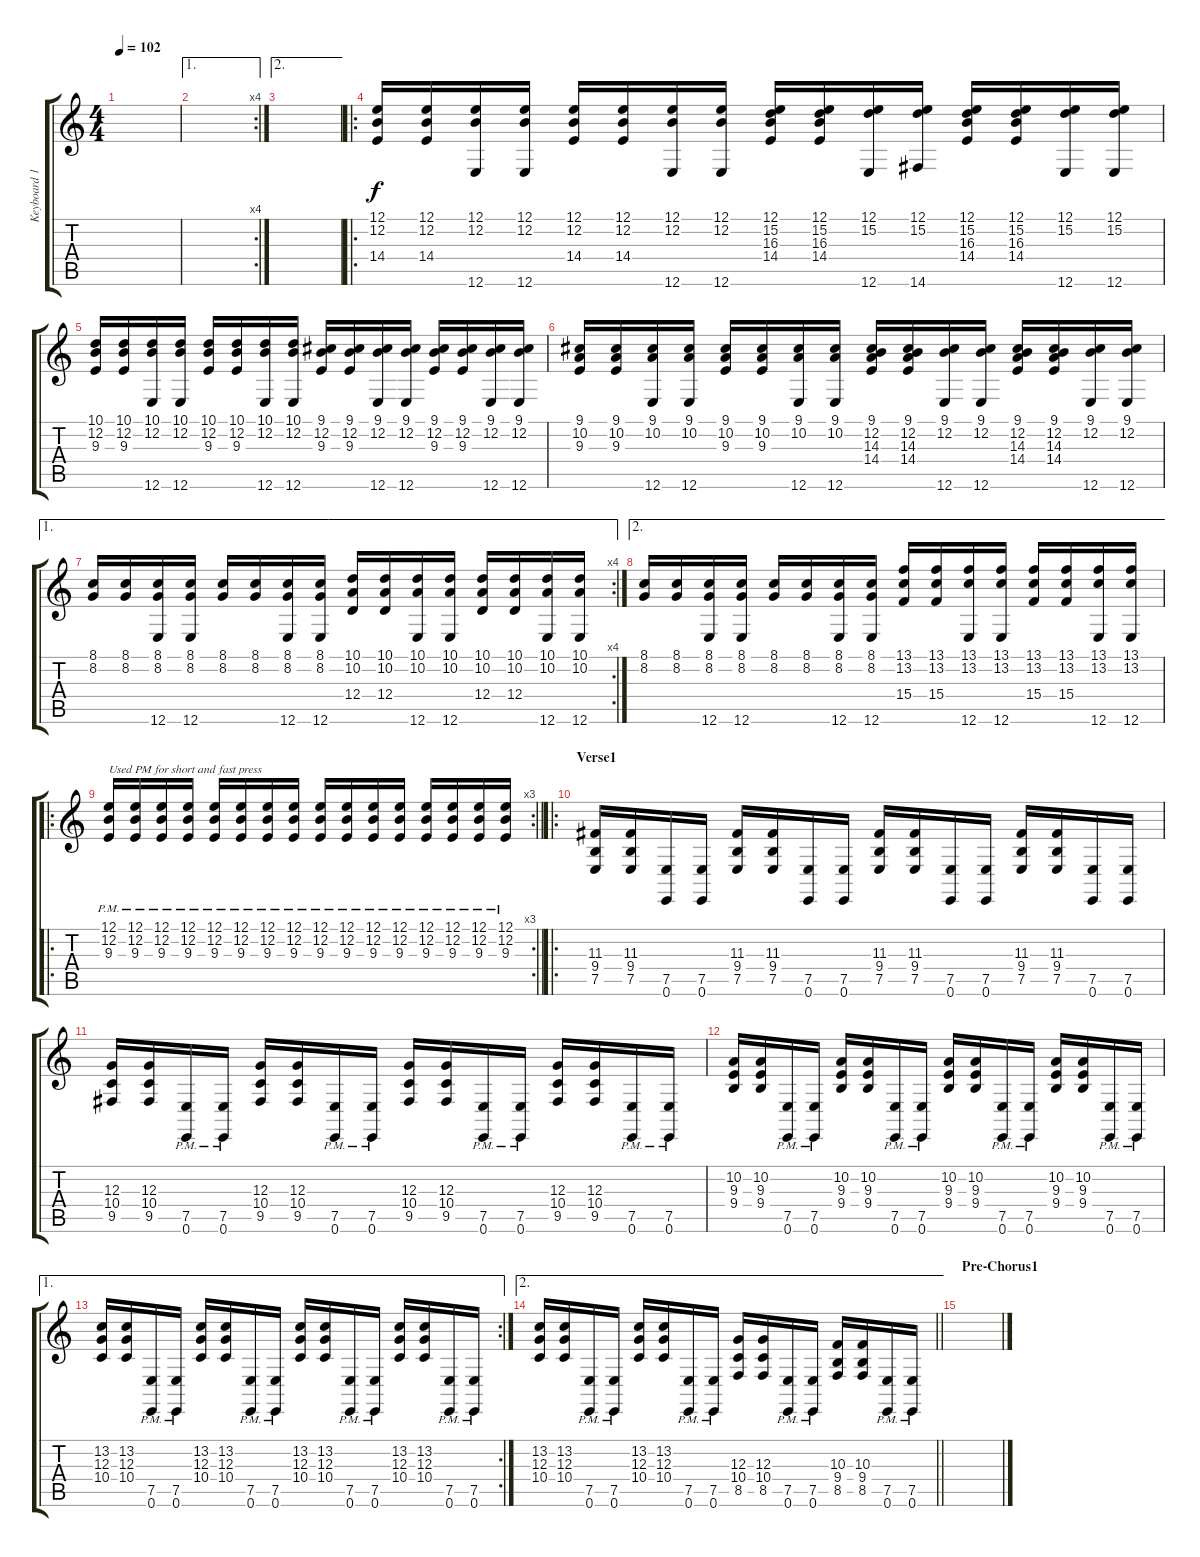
\track ("Keyboard 1" "Keyboard 1") {instrument lead2sawtooth}
\staff {score tabs}
\tuning (E4 B3 G3 D3 A2 E2) {hide}
\ts (4 4)
\tempo 102
\clef g2
\ks c
|
\ae 1
\rc 4
|
\ae 2
|
\ro
(12.1 12.2 14.4).16{volume 6 instrument lead8bassandlead} (12.1 12.2 14.4).16 (12.1 12.2 12.6).16 (12.1 12.2 12.6).16 (12.1 12.2 14.4).16 (12.1 12.2 14.4).16 (12.1 12.2 12.6).16 (12.1 12.2 12.6).16 (12.1 15.2 16.3 14.4).16 (12.1 15.2 16.3 14.4).16 (12.1 15.2 12.6).16 (12.1 15.2 14.6).16 (12.1 15.2 16.3 14.4).16 (12.1 15.2 16.3 14.4).16 (12.1 15.2 12.6).16 (12.1 15.2 12.6).16 |
(10.1 12.2 9.3).16 (10.1 12.2 9.3).16 (10.1 12.2 12.6).16 (10.1 12.2 12.6).16 (10.1 12.2 9.3).16 (10.1 12.2 9.3).16 (10.1 12.2 12.6).16 (10.1 12.2 12.6).16 (9.1 12.2 9.3).16 (9.1 12.2 9.3).16 (9.1 12.2 12.6).16 (9.1 12.2 12.6).16 (9.1 12.2 9.3).16 (9.1 12.2 9.3).16 (9.1 12.2 12.6).16 (9.1 12.2 12.6).16 |
(9.1 10.2 9.3).16 (9.1 10.2 9.3).16 (9.1 10.2 12.6).16 (9.1 10.2 12.6).16 (9.1 10.2 9.3).16 (9.1 10.2 9.3).16 (9.1 10.2 12.6).16 (9.1 10.2 12.6).16 (9.1 12.2 14.3 14.4).16 (9.1 12.2 14.3 14.4).16 (9.1 12.2 12.6).16 (9.1 12.2 12.6).16 (9.1 12.2 14.3 14.4).16 (9.1 12.2 14.3 14.4).16 (9.1 12.2 12.6).16 (9.1 12.2 12.6).16 |
\ae 1
\rc 4
(8.1 8.2).16 (8.1 8.2).16 (8.1 8.2 12.6).16 (8.1 8.2 12.6).16 (8.1 8.2).16 (8.1 8.2).16 (8.1 8.2 12.6).16 (8.1 8.2 12.6).16 (10.1 10.2 12.4).16 (10.1 10.2 12.4).16 (10.1 10.2 12.6).16 (10.1 10.2 12.6).16 (10.1 10.2 12.4).16 (10.1 10.2 12.4).16 (10.1 10.2 12.6).16 (10.1 10.2 12.6).16 |
\ae 2
(8.1 8.2).16 (8.1 8.2).16 (8.1 8.2 12.6).16 (8.1 8.2 12.6).16 (8.1 8.2).16 (8.1 8.2).16 (8.1 8.2 12.6).16 (8.1 8.2 12.6).16 (13.1 13.2 15.4).16 (13.1 13.2 15.4).16 (13.1 13.2 12.6).16 (13.1 13.2 12.6).16 (13.1 13.2 15.4).16 (13.1 13.2 15.4).16 (13.1 13.2 12.6).16 (13.1 13.2 12.6).16 |
\ro
\rc 3
\barLineRight lightlight
(12.1{pm} 12.2{pm} 9.3{pm}).16{txt "Used PM for short and fast press"} (12.1{pm} 12.2{pm} 9.3{pm}).16 (12.1{pm} 12.2{pm} 9.3{pm}).16 (12.1{pm} 12.2{pm} 9.3{pm}).16 (12.1{pm} 12.2{pm} 9.3{pm}).16 (12.1{pm} 12.2{pm} 9.3{pm}).16 (12.1{pm} 12.2{pm} 9.3{pm}).16 (12.1{pm} 12.2{pm} 9.3{pm}).16 (12.1{pm} 12.2{pm} 9.3{pm}).16 (12.1{pm} 12.2{pm} 9.3{pm}).16 (12.1{pm} 12.2{pm} 9.3{pm}).16 (12.1{pm} 12.2{pm} 9.3{pm}).16 (12.1{pm} 12.2{pm} 9.3{pm}).16 (12.1{pm} 12.2{pm} 9.3{pm}).16 (12.1{pm} 12.2{pm} 9.3{pm}).16 (12.1{pm} 12.2{pm} 9.3{pm}).16 |
\ro
\section ("" "Verse1")
(11.3 9.4 7.5).16 (11.3 9.4 7.5).16 (7.5 0.6).16 (7.5 0.6).16 (11.3 9.4 7.5).16 (11.3 9.4 7.5).16 (7.5 0.6).16 (7.5 0.6).16 (11.3 9.4 7.5).16 (11.3 9.4 7.5).16 (7.5 0.6).16 (7.5 0.6).16 (11.3 9.4 7.5).16 (11.3 9.4 7.5).16 (7.5 0.6).16 (7.5 0.6).16 |
(12.3 10.4 9.5).16 (12.3 10.4 9.5).16 (7.5 0.6{pm}).16 (7.5 0.6{pm}).16 (12.3 10.4 9.5).16 (12.3 10.4 9.5).16 (7.5 0.6{pm}).16 (7.5 0.6{pm}).16 (12.3 10.4 9.5).16 (12.3 10.4 9.5).16 (7.5 0.6{pm}).16 (7.5 0.6{pm}).16 (12.3 10.4 9.5).16 (12.3 10.4 9.5).16 (7.5 0.6{pm}).16 (7.5 0.6{pm}).16 |
(10.2 9.3 9.4).16 (10.2 9.3 9.4).16 (7.5 0.6{pm}).16 (7.5 0.6{pm}).16 (10.2 9.3 9.4).16 (10.2 9.3 9.4).16 (7.5 0.6{pm}).16 (7.5 0.6{pm}).16 (10.2 9.3 9.4).16 (10.2 9.3 9.4).16 (7.5 0.6{pm}).16 (7.5 0.6{pm}).16 (10.2 9.3 9.4).16 (10.2 9.3 9.4).16 (7.5 0.6{pm}).16 (7.5 0.6{pm}).16 |
\ae 1
\rc 2
(13.2 12.3 10.4).16 (13.2 12.3 10.4).16 (7.5 0.6{pm}).16 (7.5 0.6{pm}).16 (13.2 12.3 10.4).16 (13.2 12.3 10.4).16 (7.5 0.6{pm}).16 (7.5 0.6{pm}).16 (13.2 12.3 10.4).16 (13.2 12.3 10.4).16 (7.5 0.6{pm}).16 (7.5 0.6{pm}).16 (13.2 12.3 10.4).16 (13.2 12.3 10.4).16 (7.5 0.6{pm}).16 (7.5 0.6{pm}).16 |
\ae 2
\barLineRight lightlight
(13.2 12.3 10.4).16 (13.2 12.3 10.4).16 (7.5 0.6{pm}).16 (7.5 0.6{pm}).16 (13.2 12.3 10.4).16 (13.2 12.3 10.4).16 (7.5 0.6{pm}).16 (7.5 0.6{pm}).16 (12.3 10.4 8.5).16 (12.3 10.4 8.5).16 (7.5 0.6{pm}).16 (7.5 0.6{pm}).16 (10.3 9.4 8.5).16 (10.3 9.4 8.5).16 (7.5 0.6{pm}).16 (7.5 0.6{pm}).16 |
\section ("" "Pre-Chorus1")
